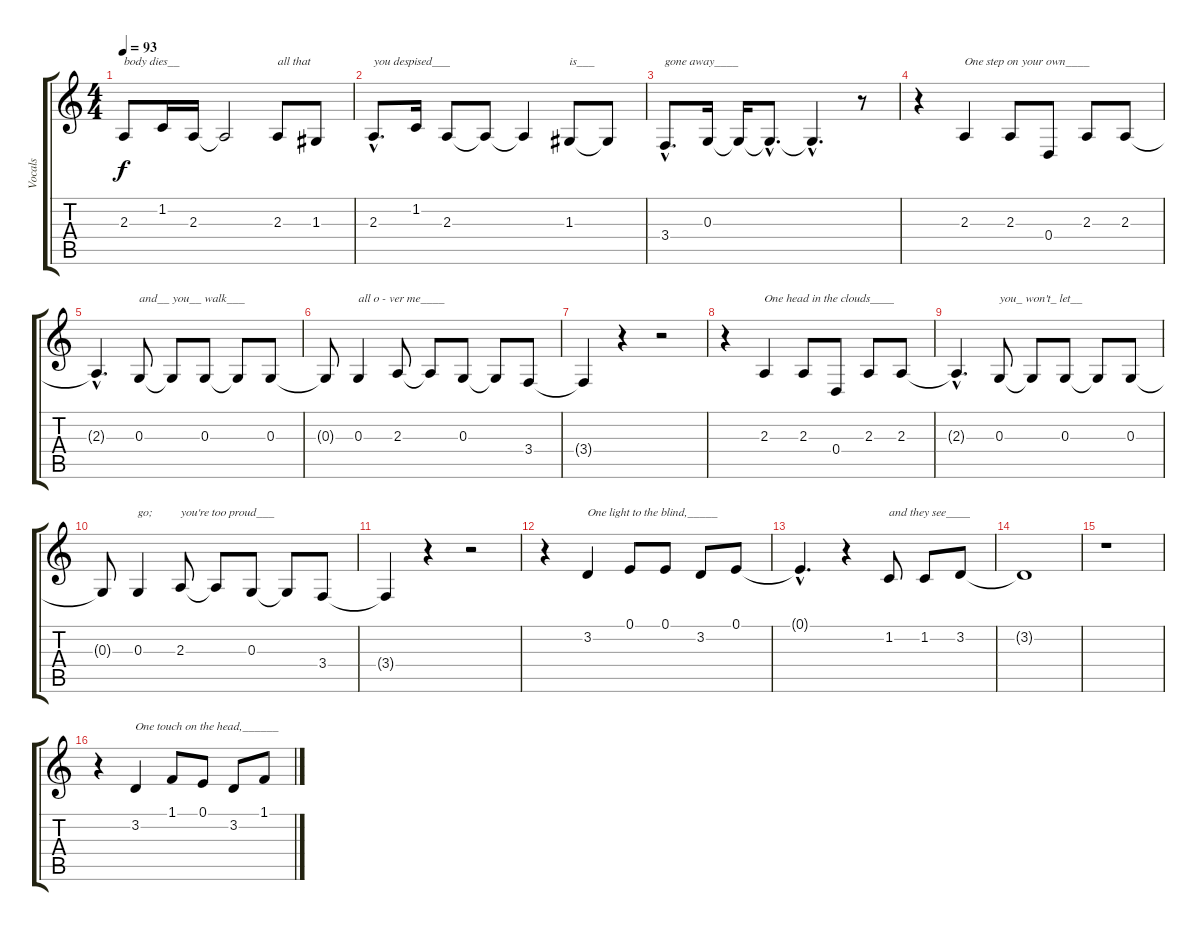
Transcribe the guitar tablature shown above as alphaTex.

\track ("Vocals" "Vocals") {instrument trumpet}
\staff {score tabs}
\tuning (E4 B3 G3 D3 A2 E2) {hide}
\ts (4 4)
\tempo 93
\clef g2
\ks c
2.3.8{txt "body dies__" dy f} 1.2.16 2.3.16 2.3{t}.2 2.3.8{txt "all that"} 1.3.8 |
2.3{hac}.8{d txt "you despised___"} 1.2.16 2.3.8 2.3{t}.8 2.3{t}.4 1.3.8{txt "is___"} 1.3{t}.8 |
3.4{hac}.8{d txt "gone away____"} 0.3.16 0.3{t}.16 0.3{hac t}.8{d} 0.3{hac t}.4{d} r.8 |
r.4 2.3.4{txt "One step on your own____"} 2.3.8 0.4.8 2.3.8 2.3.8 |
2.3{hac t}.4{d} 0.3.8{txt "and__ you__ walk___"} 0.3{t}.8 0.3.8 0.3{t}.8 0.3.8 |
0.3{t}.8 0.3.4{txt "all o - ver me____"} 2.3.8 2.3{t}.8 0.3.8 0.3{t}.8 3.4.8 |
3.4{t}.4 r.4 r.2 |
r.4 2.3.4{txt "One head in the clouds____"} 2.3.8 0.4.8 2.3.8 2.3.8 |
2.3{hac t}.4{d} 0.3.8{txt "you_ won't_ let__"} 0.3{t}.8 0.3.8 0.3{t}.8 0.3.8 |
0.3{t}.8 0.3.4{txt "go;"} 2.3.8{txt "you're too proud___"} 2.3{t}.8 0.3.8 0.3{t}.8 3.4.8 |
3.4{t}.4 r.4 r.2 |
r.4 3.2.4{txt "One light to the blind,_____"} 0.1.8 0.1.8 3.2.8 0.1.8 |
0.1{hac t}.4{d} r.4 1.2.8{txt "and they see____"} 1.2.8 3.2.8 |
3.2{t}.1 |
r.1 |
r.4 3.2.4{txt "One touch on the head,______"} 1.1.8 0.1.8 3.2.8 1.1.8
